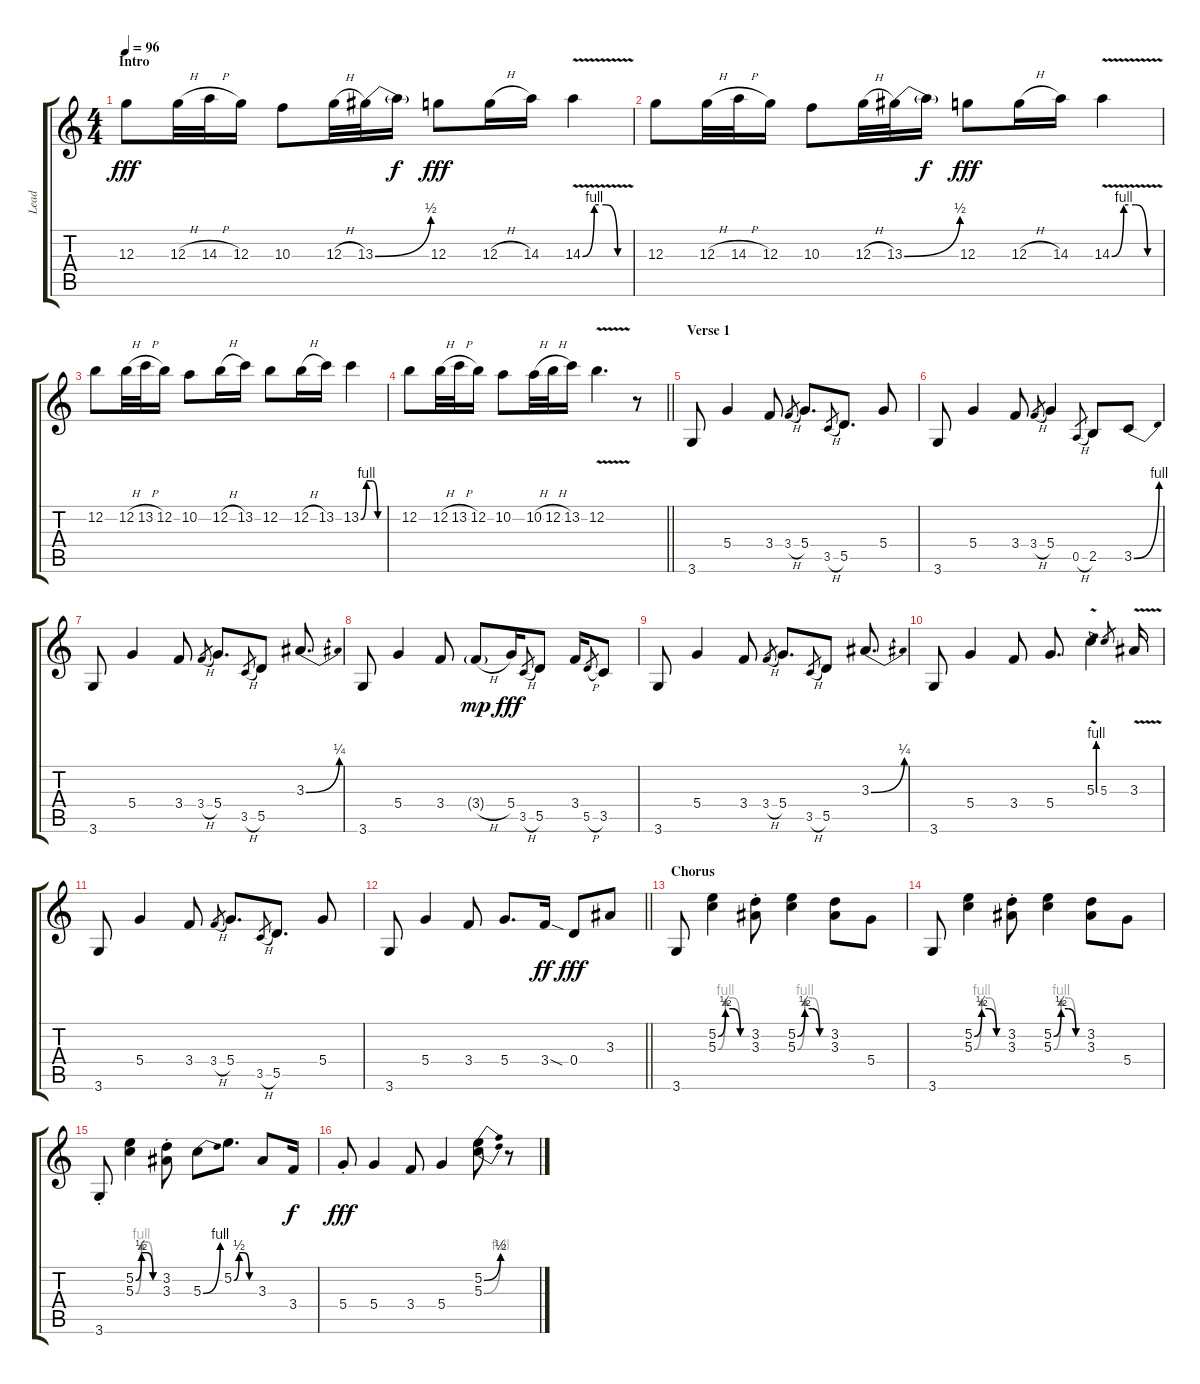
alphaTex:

\track ("Lead" "Lead") {instrument distortionguitar}
\staff {score tabs}
\tuning (E4 B3 G3 D3 A2 E2) {hide}
\ts (4 4)
\section ("" "Intro")
\tempo 96
\clef g2
\ks c
12.3.8{dy fff instrument distortionguitar} 12.3{h}.32 14.3{h}.32 12.3.16 10.3.8 12.3{h}.32 13.3{be (bend 0 0 60 2)}.32 13.3{t}.16{dy f} 12.3.8{dy fff} 12.3{h}.16 14.3.16 14.3{be (custom 0 0 15 4 30 4 45 0 60 0) v}.4 |
12.3.8 12.3{h}.32 14.3{h}.32 12.3.16 10.3.8 12.3{h}.32 13.3{be (bend 0 0 60 2)}.32 13.3{t}.16{dy f} 12.3.8{dy fff} 12.3{h}.16 14.3.16 14.3{be (custom 0 0 15 4 30 4 45 0 60 0) v}.4 |
12.2.8 12.2{h}.32 13.2{h}.32 12.2.16 10.2.8 12.2{h}.16 13.2.16 12.2.8 12.2{h}.16 13.2.16 13.2{be (custom 0 0 15 4 30 4 45 0 60 0)}.4 |
\barLineRight lightlight
12.2.8 12.2{h}.32 13.2{h}.32 12.2.16 10.2.8 10.2{h}.32 12.2{h}.32 13.2.16 12.2{v}.4{d} r.8 |
\section ("" "Verse 1")
3.6.8{volume 11} 5.4.4 3.4.8 3.4{h}.8{gr} 5.4.8{d} 3.5{h}.8{gr} 5.5.8{d} 5.4.8 |
3.6.8 5.4.4 3.4.8 3.4{h}.8{gr} 5.4.4 0.5{h}.8{gr} 2.5.8 3.5{be (bend 0 0 60 4)}.8 |
3.6.8 5.4.4 3.4.8 3.4{h}.8{gr} 5.4.8{d} 3.5{h}.8{gr} 5.5.8 3.3{be (bend 0 0 60 1)}.8{d} |
3.6.8 5.4.4 3.4.8 3.4{h g}.8{dy mp} 5.4.16{dy fff} 3.5{h}.8{gr} 5.5.8 3.4.16 5.5{h}.8{gr} 3.5.8 |
3.6.8 5.4.4 3.4.8 3.4{h}.8{gr} 5.4.8{d} 3.5{h}.8{gr} 5.5.8 3.3{be (bend 0 0 60 1)}.8{d} |
3.6.8 5.4.4 3.4.8 5.4.8{d} 5.3{be (bend 0 0 60 4) v}.4 5.3.8{gr} 3.3{v}.16 |
3.6.8 5.4.4 3.4.8 3.4{h}.8{gr} 5.4.8{d} 3.5{h}.8{gr} 5.5.8{d} 5.4.8 |
\barLineRight lightlight
3.6.8 5.4.4 3.4.8 5.4.8{d} 3.4{sod}.16{dy ff} 0.4.8{dy fff} 3.3.8 |
\section ("" "Chorus")
3.6.8 (5.2{be (custom 0 0 15 2 30 2 45 0 60 0)} 5.3{be (custom 0 0 15 4 30 4 45 0 60 0)}).4 (3.2{st} 3.3{st}).8 (5.2{be (custom 0 0 15 2 30 2 45 0 60 0)} 5.3{be (custom 0 0 15 4 30 4 45 0 60 0)}).4 (3.2 3.3).8 5.4.8 |
3.6.8 (5.2{be (custom 0 0 15 2 30 2 45 0 60 0)} 5.3{be (custom 0 0 15 4 30 4 45 0 60 0)}).4 (3.2{st} 3.3{st}).8 (5.2{be (custom 0 0 15 2 30 2 45 0 60 0)} 5.3{be (custom 0 0 15 4 30 4 45 0 60 0)}).4 (3.2 3.3).8 5.4.8 |
3.6{st}.8 (5.2{be (custom 0 0 15 2 30 2 45 0 60 0)} 5.3{be (custom 0 0 15 4 30 4 45 0 60 0)}).4 (3.2{st} 3.3{st}).8 5.3{be (bend 0 0 60 4)}.8 5.2{be (custom 0 0 15 2 30 2 45 0 60 0)}.8{d} 3.3.8 3.4.16{dy f} |
5.4{st}.8{dy fff} 5.4.4 3.4.8 5.4.4 (5.2{be (bend 0 0 60 2)} 5.3{be (bend 0 0 60 4)}).8 r.8
